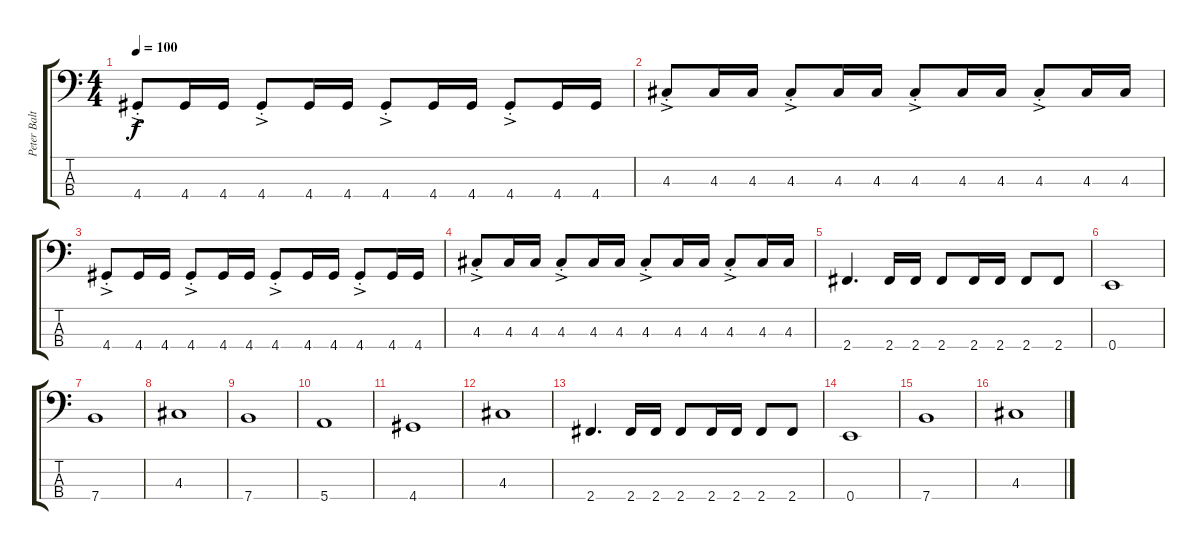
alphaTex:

\track ("Peter Baltes" "Peter Balt") {instrument electricbassfinger}
\staff {score tabs}
\tuning (G2 D2 A1 E1) {hide}
\ts (4 4)
\tempo 100
\clef f4
\ks c
4.4{ac st}.8{dy f} 4.4.16 4.4.16 4.4{ac st}.8 4.4.16 4.4.16 4.4{ac st}.8 4.4.16 4.4.16 4.4{ac st}.8 4.4.16 4.4.16 |
4.3{ac st}.8 4.3.16 4.3.16 4.3{ac st}.8 4.3.16 4.3.16 4.3{ac st}.8 4.3.16 4.3.16 4.3{ac st}.8 4.3.16 4.3.16 |
4.4{ac st}.8 4.4.16 4.4.16 4.4{ac st}.8 4.4.16 4.4.16 4.4{ac st}.8 4.4.16 4.4.16 4.4{ac st}.8 4.4.16 4.4.16 |
4.3{ac st}.8 4.3.16 4.3.16 4.3{ac st}.8 4.3.16 4.3.16 4.3{ac st}.8 4.3.16 4.3.16 4.3{ac st}.8 4.3.16 4.3.16 |
2.4.4{d} 2.4.16 2.4.16 2.4.8 2.4.16 2.4.16 2.4.8 2.4.8 |
0.4.1 |
7.4.1 |
4.3.1 |
7.4.1 |
5.4.1 |
4.4.1 |
4.3.1 |
2.4.4{d} 2.4.16 2.4.16 2.4.8 2.4.16 2.4.16 2.4.8 2.4.8 |
0.4.1 |
7.4.1 |
4.3.1
